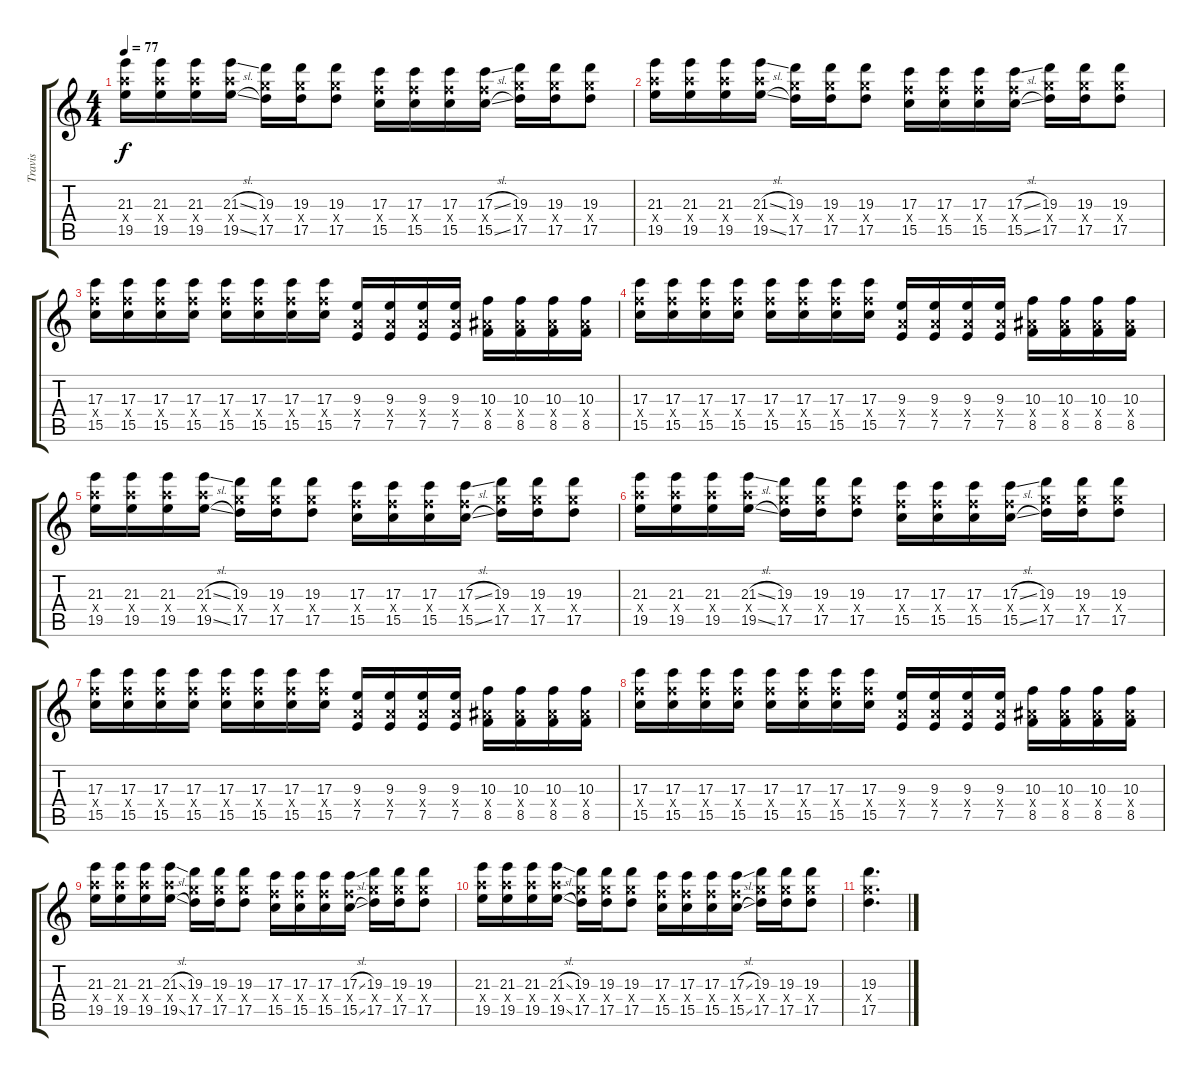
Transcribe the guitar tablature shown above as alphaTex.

\track ("Travis" "Travis") {instrument overdrivenguitar}
\staff {score tabs}
\tuning (E4 B3 G3 D3 A2 D2) {hide}
\ts (4 4)
\tempo 77
\clef g2
\ks c
(21.3 19.4{x} 19.5).16{dy f} (21.3 19.4{x} 19.5).16 (21.3 19.4{x} 19.5).16 (21.3{sl} 19.4{x} 19.5{sl}).16 (19.3 17.4{x} 17.5).16 (19.3 17.4{x} 17.5).16 (19.3 17.4{x} 17.5).8 (17.3 15.4{x} 15.5).16 (17.3 15.4{x} 15.5).16 (17.3 15.4{x} 15.5).16 (17.3{sl} 15.4{x} 15.5{sl}).16 (19.3 17.4{x} 17.5).16 (19.3 17.4{x} 17.5).16 (19.3 17.4{x} 17.5).8 |
(21.3 19.4{x} 19.5).16 (21.3 19.4{x} 19.5).16 (21.3 19.4{x} 19.5).16 (21.3{sl} 19.4{x} 19.5{sl}).16 (19.3 17.4{x} 17.5).16 (19.3 17.4{x} 17.5).16 (19.3 17.4{x} 17.5).8 (17.3 15.4{x} 15.5).16 (17.3 15.4{x} 15.5).16 (17.3 15.4{x} 15.5).16 (17.3{sl} 15.4{x} 15.5{sl}).16 (19.3 17.4{x} 17.5).16 (19.3 17.4{x} 17.5).16 (19.3 17.4{x} 17.5).8 |
(17.3 15.4{x} 15.5).16 (17.3 15.4{x} 15.5).16 (17.3 15.4{x} 15.5).16 (17.3 15.4{x} 15.5).16 (17.3 15.4{x} 15.5).16 (17.3 15.4{x} 15.5).16 (17.3 15.4{x} 15.5).16 (17.3 15.4{x} 15.5).16 (9.3 7.4{x} 7.5).16 (9.3 7.4{x} 7.5).16 (9.3 7.4{x} 7.5).16 (9.3 7.4{x} 7.5).16 (10.3 8.4{x} 8.5).16 (10.3 8.4{x} 8.5).16 (10.3 8.4{x} 8.5).16 (10.3 8.4{x} 8.5).16 |
(17.3 15.4{x} 15.5).16 (17.3 15.4{x} 15.5).16 (17.3 15.4{x} 15.5).16 (17.3 15.4{x} 15.5).16 (17.3 15.4{x} 15.5).16 (17.3 15.4{x} 15.5).16 (17.3 15.4{x} 15.5).16 (17.3 15.4{x} 15.5).16 (9.3 7.4{x} 7.5).16 (9.3 7.4{x} 7.5).16 (9.3 7.4{x} 7.5).16 (9.3 7.4{x} 7.5).16 (10.3 8.4{x} 8.5).16 (10.3 8.4{x} 8.5).16 (10.3 8.4{x} 8.5).16 (10.3 8.4{x} 8.5).16 |
(21.3 19.4{x} 19.5).16 (21.3 19.4{x} 19.5).16 (21.3 19.4{x} 19.5).16 (21.3{sl} 19.4{x} 19.5{sl}).16 (19.3 17.4{x} 17.5).16 (19.3 17.4{x} 17.5).16 (19.3 17.4{x} 17.5).8 (17.3 15.4{x} 15.5).16 (17.3 15.4{x} 15.5).16 (17.3 15.4{x} 15.5).16 (17.3{sl} 15.4{x} 15.5{sl}).16 (19.3 17.4{x} 17.5).16 (19.3 17.4{x} 17.5).16 (19.3 17.4{x} 17.5).8 |
(21.3 19.4{x} 19.5).16 (21.3 19.4{x} 19.5).16 (21.3 19.4{x} 19.5).16 (21.3{sl} 19.4{x} 19.5{sl}).16 (19.3 17.4{x} 17.5).16 (19.3 17.4{x} 17.5).16 (19.3 17.4{x} 17.5).8 (17.3 15.4{x} 15.5).16 (17.3 15.4{x} 15.5).16 (17.3 15.4{x} 15.5).16 (17.3{sl} 15.4{x} 15.5{sl}).16 (19.3 17.4{x} 17.5).16 (19.3 17.4{x} 17.5).16 (19.3 17.4{x} 17.5).8 |
(17.3 15.4{x} 15.5).16 (17.3 15.4{x} 15.5).16 (17.3 15.4{x} 15.5).16 (17.3 15.4{x} 15.5).16 (17.3 15.4{x} 15.5).16 (17.3 15.4{x} 15.5).16 (17.3 15.4{x} 15.5).16 (17.3 15.4{x} 15.5).16 (9.3 7.4{x} 7.5).16 (9.3 7.4{x} 7.5).16 (9.3 7.4{x} 7.5).16 (9.3 7.4{x} 7.5).16 (10.3 8.4{x} 8.5).16 (10.3 8.4{x} 8.5).16 (10.3 8.4{x} 8.5).16 (10.3 8.4{x} 8.5).16 |
(17.3 15.4{x} 15.5).16 (17.3 15.4{x} 15.5).16 (17.3 15.4{x} 15.5).16 (17.3 15.4{x} 15.5).16 (17.3 15.4{x} 15.5).16 (17.3 15.4{x} 15.5).16 (17.3 15.4{x} 15.5).16 (17.3 15.4{x} 15.5).16 (9.3 7.4{x} 7.5).16 (9.3 7.4{x} 7.5).16 (9.3 7.4{x} 7.5).16 (9.3 7.4{x} 7.5).16 (10.3 8.4{x} 8.5).16 (10.3 8.4{x} 8.5).16 (10.3 8.4{x} 8.5).16 (10.3 8.4{x} 8.5).16 |
(21.3 19.4{x} 19.5).16 (21.3 19.4{x} 19.5).16 (21.3 19.4{x} 19.5).16 (21.3{sl} 19.4{x} 19.5{sl}).16 (19.3 17.4{x} 17.5).16 (19.3 17.4{x} 17.5).16 (19.3 17.4{x} 17.5).8 (17.3 15.4{x} 15.5).16 (17.3 15.4{x} 15.5).16 (17.3 15.4{x} 15.5).16 (17.3{sl} 15.4{x} 15.5{sl}).16 (19.3 17.4{x} 17.5).16 (19.3 17.4{x} 17.5).16 (19.3 17.4{x} 17.5).8 |
(21.3 19.4{x} 19.5).16 (21.3 19.4{x} 19.5).16 (21.3 19.4{x} 19.5).16 (21.3{sl} 19.4{x} 19.5{sl}).16 (19.3 17.4{x} 17.5).16 (19.3 17.4{x} 17.5).16 (19.3 17.4{x} 17.5).8 (17.3 15.4{x} 15.5).16 (17.3 15.4{x} 15.5).16 (17.3 15.4{x} 15.5).16 (17.3{sl} 15.4{x} 15.5{sl}).16 (19.3 17.4{x} 17.5).16 (19.3 17.4{x} 17.5).16 (19.3 17.4{x} 17.5).8 |
(19.3 17.4{x} 17.5).4{d}
